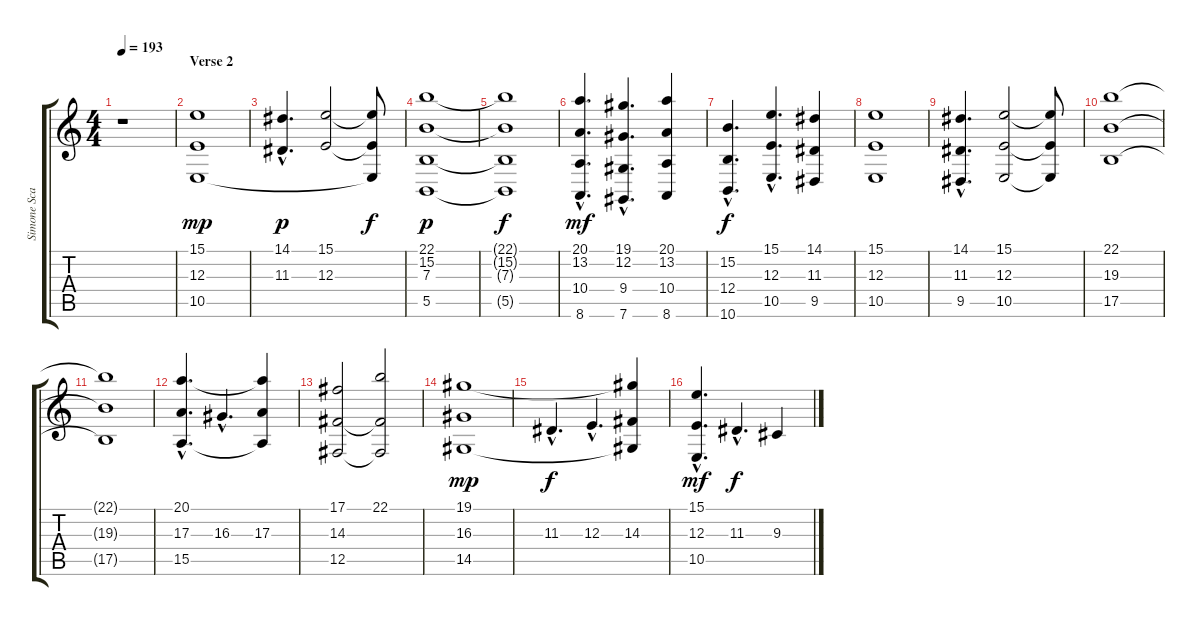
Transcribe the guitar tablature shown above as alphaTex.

\track ("Simone Scazzocchio" "Simone Sca") {instrument stringensemble1}
\staff {score tabs}
\tuning (Db4 Ab3 E3 B2 Gb2 Db2) {hide}
\ts (4 4)
\tempo 193
\clef g2
\ks c
r.1{dy f} |
\section ("" "Verse 2")
(15.1 12.3 10.5).1{dy mp} |
(14.1{hac} 11.3{hac}).4{d dy p} (15.1 12.3).2 (15.1{t} 12.3{t} 10.5{t}).8{dy f} |
(22.1 15.2 7.3 5.5).1{dy p} |
(22.1{t} 15.2{t} 7.3{t} 5.5{t}).1{dy f} |
(20.1{hac} 13.2{hac} 10.4{hac} 8.6{hac}).4{d dy mf} (19.1{hac} 12.2{hac} 9.4{hac} 7.6{hac}).4{d} (20.1 13.2 10.4 8.6).4 |
(15.2{hac} 12.4{hac} 10.6{hac}).4{d dy f} (15.1{hac} 12.3{hac} 10.5{hac}).4{d} (14.1 11.3 9.5).4 |
(15.1 12.3 10.5).1 |
(14.1{hac} 11.3{hac} 9.5{hac}).4{d} (15.1 12.3 10.5).2 (15.1{t} 12.3{t} 10.5{t}).8 |
(22.1 19.3 17.5).1 |
(22.1{t} 19.3{t} 17.5{t}).1 |
(20.1{hac} 17.3{hac} 15.5{hac}).4{d} 16.3{hac}.4{d} (20.1{t} 17.3 15.5{t}).4 |
(17.1 14.3 12.5).2 (22.1 14.3{t} 12.5{t}).2 |
(19.1 16.3 14.5).1{dy mp} |
11.3{hac}.4{d dy f} 12.3{hac}.4{d} (19.1{t} 14.3 14.5{t}).4 |
(15.1{hac} 12.3{hac} 10.5{hac}).4{d dy mf} 11.3{hac}.4{d dy f} 9.3.4
